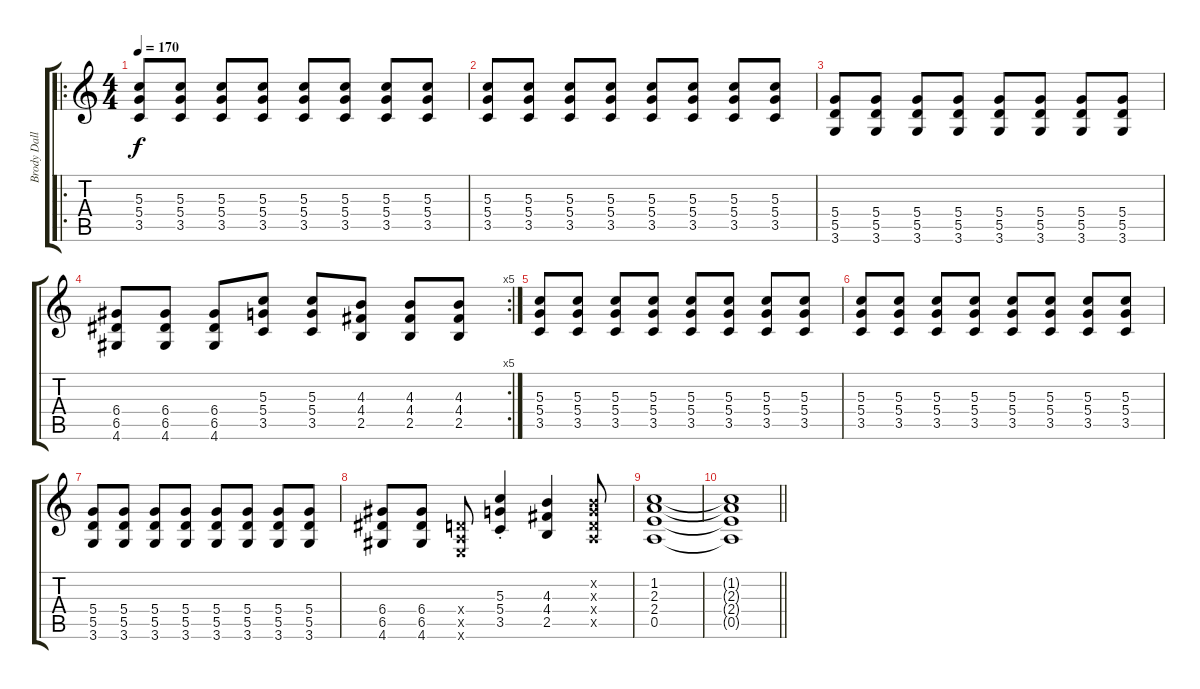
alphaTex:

\track ("Brody Dalle (Guitar)" "Brody Dall") {instrument overdrivenguitar}
\staff {score tabs}
\tuning (E4 B3 G3 D3 A2 E2) {hide}
\ro
\ts (4 4)
\tempo 170
\clef g2
\ks c
(5.3 5.4 3.5).8{dy f} (5.3 5.4 3.5).8 (5.3 5.4 3.5).8 (5.3 5.4 3.5).8 (5.3 5.4 3.5).8 (5.3 5.4 3.5).8 (5.3 5.4 3.5).8 (5.3 5.4 3.5).8 |
(5.3 5.4 3.5).8 (5.3 5.4 3.5).8 (5.3 5.4 3.5).8 (5.3 5.4 3.5).8 (5.3 5.4 3.5).8 (5.3 5.4 3.5).8 (5.3 5.4 3.5).8 (5.3 5.4 3.5).8 |
(5.4 5.5 3.6).8 (5.4 5.5 3.6).8 (5.4 5.5 3.6).8 (5.4 5.5 3.6).8 (5.4 5.5 3.6).8 (5.4 5.5 3.6).8 (5.4 5.5 3.6).8 (5.4 5.5 3.6).8 |
\rc 5
(6.4 6.5 4.6).8 (6.4 6.5 4.6).8 (6.4 6.5 4.6).8 (5.3 5.4 3.5).8 (5.3 5.4 3.5).8 (4.3 4.4 2.5).8 (4.3 4.4 2.5).8 (4.3 4.4 2.5).8 |
(5.3 5.4 3.5).8 (5.3 5.4 3.5).8 (5.3 5.4 3.5).8 (5.3 5.4 3.5).8 (5.3 5.4 3.5).8 (5.3 5.4 3.5).8 (5.3 5.4 3.5).8 (5.3 5.4 3.5).8 |
(5.3 5.4 3.5).8 (5.3 5.4 3.5).8 (5.3 5.4 3.5).8 (5.3 5.4 3.5).8 (5.3 5.4 3.5).8 (5.3 5.4 3.5).8 (5.3 5.4 3.5).8 (5.3 5.4 3.5).8 |
(5.4 5.5 3.6).8 (5.4 5.5 3.6).8 (5.4 5.5 3.6).8 (5.4 5.5 3.6).8 (5.4 5.5 3.6).8 (5.4 5.5 3.6).8 (5.4 5.5 3.6).8 (5.4 5.5 3.6).8 |
(6.4 6.5 4.6).8 (6.4 6.5 4.6).8 (0.4{x} 0.5{x} 0.6{x}).8 (5.3{st} 5.4 3.5).4 (4.3 4.4 2.5).4 (0.2{x} 0.3{x} 0.4{x} 0.5{x}).8 |
(1.2 2.3 2.4 0.5).1 |
\barLineRight lightlight
(1.2{t} 2.3{t} 2.4{t} 0.5{t}).1
